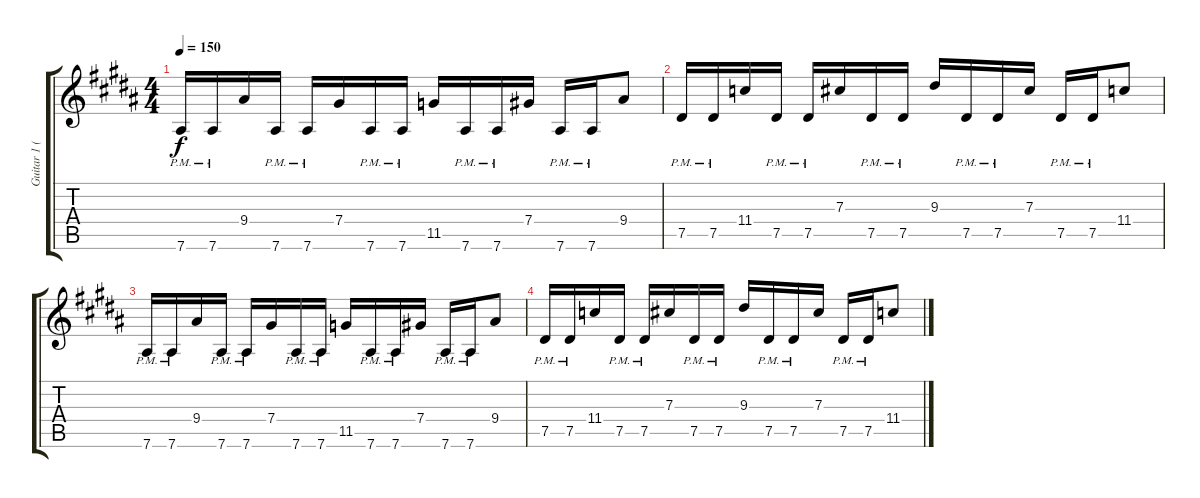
\track ("Guitar 1 (SheJa)" "Guitar 1 (") {instrument distortionguitar}
\staff {score tabs}
\tuning (Eb4 Bb3 Gb3 Db3 Ab2 Eb2) {hide}
\ts (4 4)
\tempo 150
\clef g2
\ks b
7.6{pm}.16{dy f} 7.6{pm}.16 9.4.16 7.6{pm}.16 7.6{pm}.16 7.4.16 7.6{pm}.16 7.6{pm}.16 11.5.16 7.6{pm}.16 7.6{pm}.16 7.4.16 7.6{pm}.16 7.6{pm}.16 9.4.8 |
7.5{pm}.16 7.5{pm}.16 11.4.16 7.5{pm}.16 7.5{pm}.16 7.3.16 7.5{pm}.16 7.5{pm}.16 9.3.16 7.5{pm}.16 7.5{pm}.16 7.3.16 7.5{pm}.16 7.5{pm}.16 11.4.8 |
7.6{pm}.16 7.6{pm}.16 9.4.16 7.6{pm}.16 7.6{pm}.16 7.4.16 7.6{pm}.16 7.6{pm}.16 11.5.16 7.6{pm}.16 7.6{pm}.16 7.4.16 7.6{pm}.16 7.6{pm}.16 9.4.8 |
7.5{pm}.16 7.5{pm}.16 11.4.16 7.5{pm}.16 7.5{pm}.16 7.3.16 7.5{pm}.16 7.5{pm}.16 9.3.16 7.5{pm}.16 7.5{pm}.16 7.3.16 7.5{pm}.16 7.5{pm}.16 11.4.8
